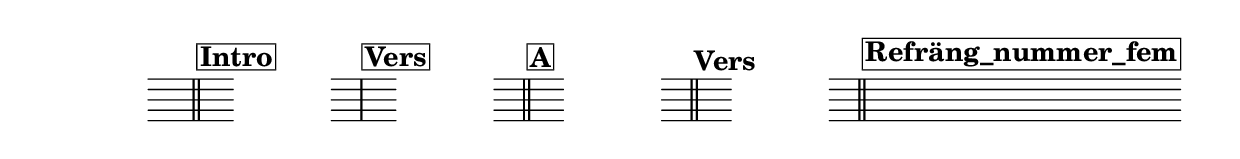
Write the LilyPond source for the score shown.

\version "2.24.1"
\layout {
  \context {
    \Score
    %% Changing the defaults from engraver-init.ly
    measureBarType = ""
    startRepeatBarType = "[|:"
    endRepeatBarType = ":|]"
    doubleRepeatBarType = ":|][|:"
    proportionalNotationDuration = #(ly:make-moment 1/2)

  }
}

\score {
    \new Staff {
      \context Voice {
      \omit Score.TimeSignature
      \omit Score.Clef
      \time 1/4
      s4
      \section
      \sectionLabel \markup { \box { \bold Intro } }
      s4
    \stopStaff
      s1
      \startStaff
      s4
      \bar "|" 
      \sectionLabel \markup { \box { \bold Vers } }
      s4
    \stopStaff
      s1
      \startStaff
      s4
      \section 
      \sectionLabel \markup { \box { \bold A } }
      s4
    \stopStaff
      s1
      \startStaff
      s4
      \section
      \sectionLabel \markup {  \bold Vers  }
      s4
    \stopStaff
      s1
      \startStaff

      s4
      \section
      \sectionLabel \markup {  \box { \bold {Refräng_nummer_fem}  } }
      s4
  }}

  \layout {
}
}
